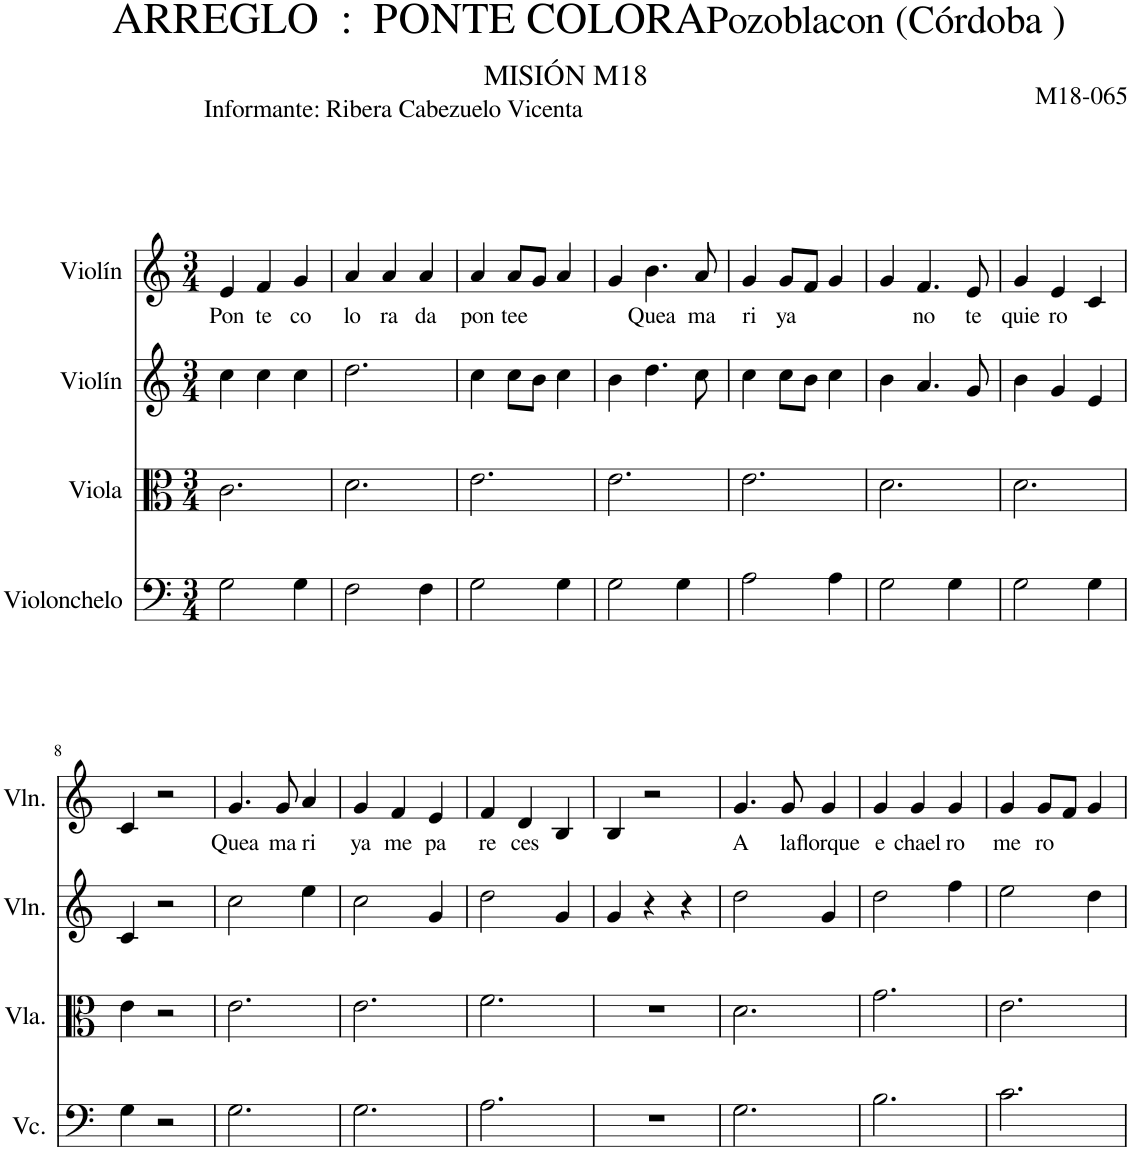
**kern	**kern	**kern	**kern	**text
*part4	*part3	*part2	*part1	*part1
*staff4	*staff3	*staff2	*staff1	*staff1
*I"Violonchelo	*I"Viola	*I"Violín	*I"Violín	*
*I'Vc.	*I'Vla.	*I'Vln.	*I'Vln.	*
*clefF4	*clefC3	*clefG2	*clefG2	*
*k[]	*k[]	*k[]	*k[]	*
*M3/4	*M3/4	*M3/4	*M3/4	*
=1	=1	=1	=1	=1
!	!	!	!	!LO:LY:b
2G\	2.c\	4cc\	4e/	Pon
!	!	!	!	!LO:LY:b
.	.	4cc\	4f/	te
!	!	!	!	!LO:LY:b
4G\	.	4cc\	4g/	co
=2	=2	=2	=2	=2
!	!	!	!	!LO:LY:b
2F\	2.d\	2.dd\	4a/	lo
!	!	!	!	!LO:LY:b
.	.	.	4a/	ra
!	!	!	!	!LO:LY:b
4F\	.	.	4a/	da
=3	=3	=3	=3	=3
!	!	!	!	!LO:LY:b
2G\	2.e\	4cc\	4a/	pon
!	!	!	!	!LO:LY:b
.	.	8cc\L	8a/L	tee
.	.	8b\J	8g/J	.
4G\	.	4cc\	4a/	.
=4	=4	=4	=4	=4
2G\	2.e\	4b\	4g/	.
!	!	!	!	!LO:LY:b
.	.	4.dd\	4.b\	Quea
4G\	.	.	.	.
!	!	!	!	!LO:LY:b
.	.	8cc\	8a/	ma
=5	=5	=5	=5	=5
!	!	!	!	!LO:LY:b
2A\	2.e\	4cc\	4g/	ri
!	!	!	!	!LO:LY:b
.	.	8cc\L	8g/L	ya
.	.	8b\J	8f/J	.
4A\	.	4cc\	4g/	.
=6	=6	=6	=6	=6
2G\	2.d\	4b\	4g/	.
!	!	!	!	!LO:LY:b
.	.	4.a/	4.f/	no
4G\	.	.	.	.
!	!	!	!	!LO:LY:b
.	.	8g/	8e/	te
=7	=7	=7	=7	=7
!	!	!	!	!LO:LY:b
2G\	2.d\	4b\	4g/	quie
!	!	!	!	!LO:LY:b
.	.	4g/	4e/	ro
4G\	.	4e/	4c/	.
!!LO:LB:g=z
=8	=8	=8	=8	=8
4G\	4e\	4c/	4c/	.
2r	2r	2r	2r	.
=9	=9	=9	=9	=9
!	!	!	!	!LO:LY:b
2.G\	2.e\	2cc\	4.g/	Quea
!	!	!	!	!LO:LY:b
.	.	.	8g/	ma
!	!	!	!	!LO:LY:b
.	.	4ee\	4a/	ri
=10	=10	=10	=10	=10
!	!	!	!	!LO:LY:b
2.G\	2.e\	2cc\	4g/	ya
!	!	!	!	!LO:LY:b
.	.	.	4f/	me
!	!	!	!	!LO:LY:b
.	.	4g/	4e/	pa
=11	=11	=11	=11	=11
!	!	!	!	!LO:LY:b
2.A\	2.f\	2dd\	4f/	re
!	!	!	!	!LO:LY:b
.	.	.	4d/	ces
.	.	4g/	4B/	.
=12	=12	=12	=12	=12
2.r	2.r	4g/	4B/	.
.	.	4r	2r	.
.	.	4r	.	.
=13	=13	=13	=13	=13
!	!	!	!	!LO:LY:b
2.G\	2.d\	2dd\	4.g/	A
!	!	!	!	!LO:LY:b
.	.	.	8g/	la
!	!	!	!	!LO:LY:b
.	.	4g/	4g/	florque
=14	=14	=14	=14	=14
!	!	!	!	!LO:LY:b
2.B\	2.g\	2dd\	4g/	e
!	!	!	!	!LO:LY:b
.	.	.	4g/	chael
!	!	!	!	!LO:LY:b
.	.	4ff\	4g/	ro
=15	=15	=15	=15	=15
!	!	!	!	!LO:LY:b
2.c\	2.e\	2ee\	4g/	me
!	!	!	!	!LO:LY:b
.	.	.	8g/L	ro
.	.	.	8f/J	.
.	.	4dd\	4g/	.
=	=	=	=	=
*-	*-	*-	*-	*-
